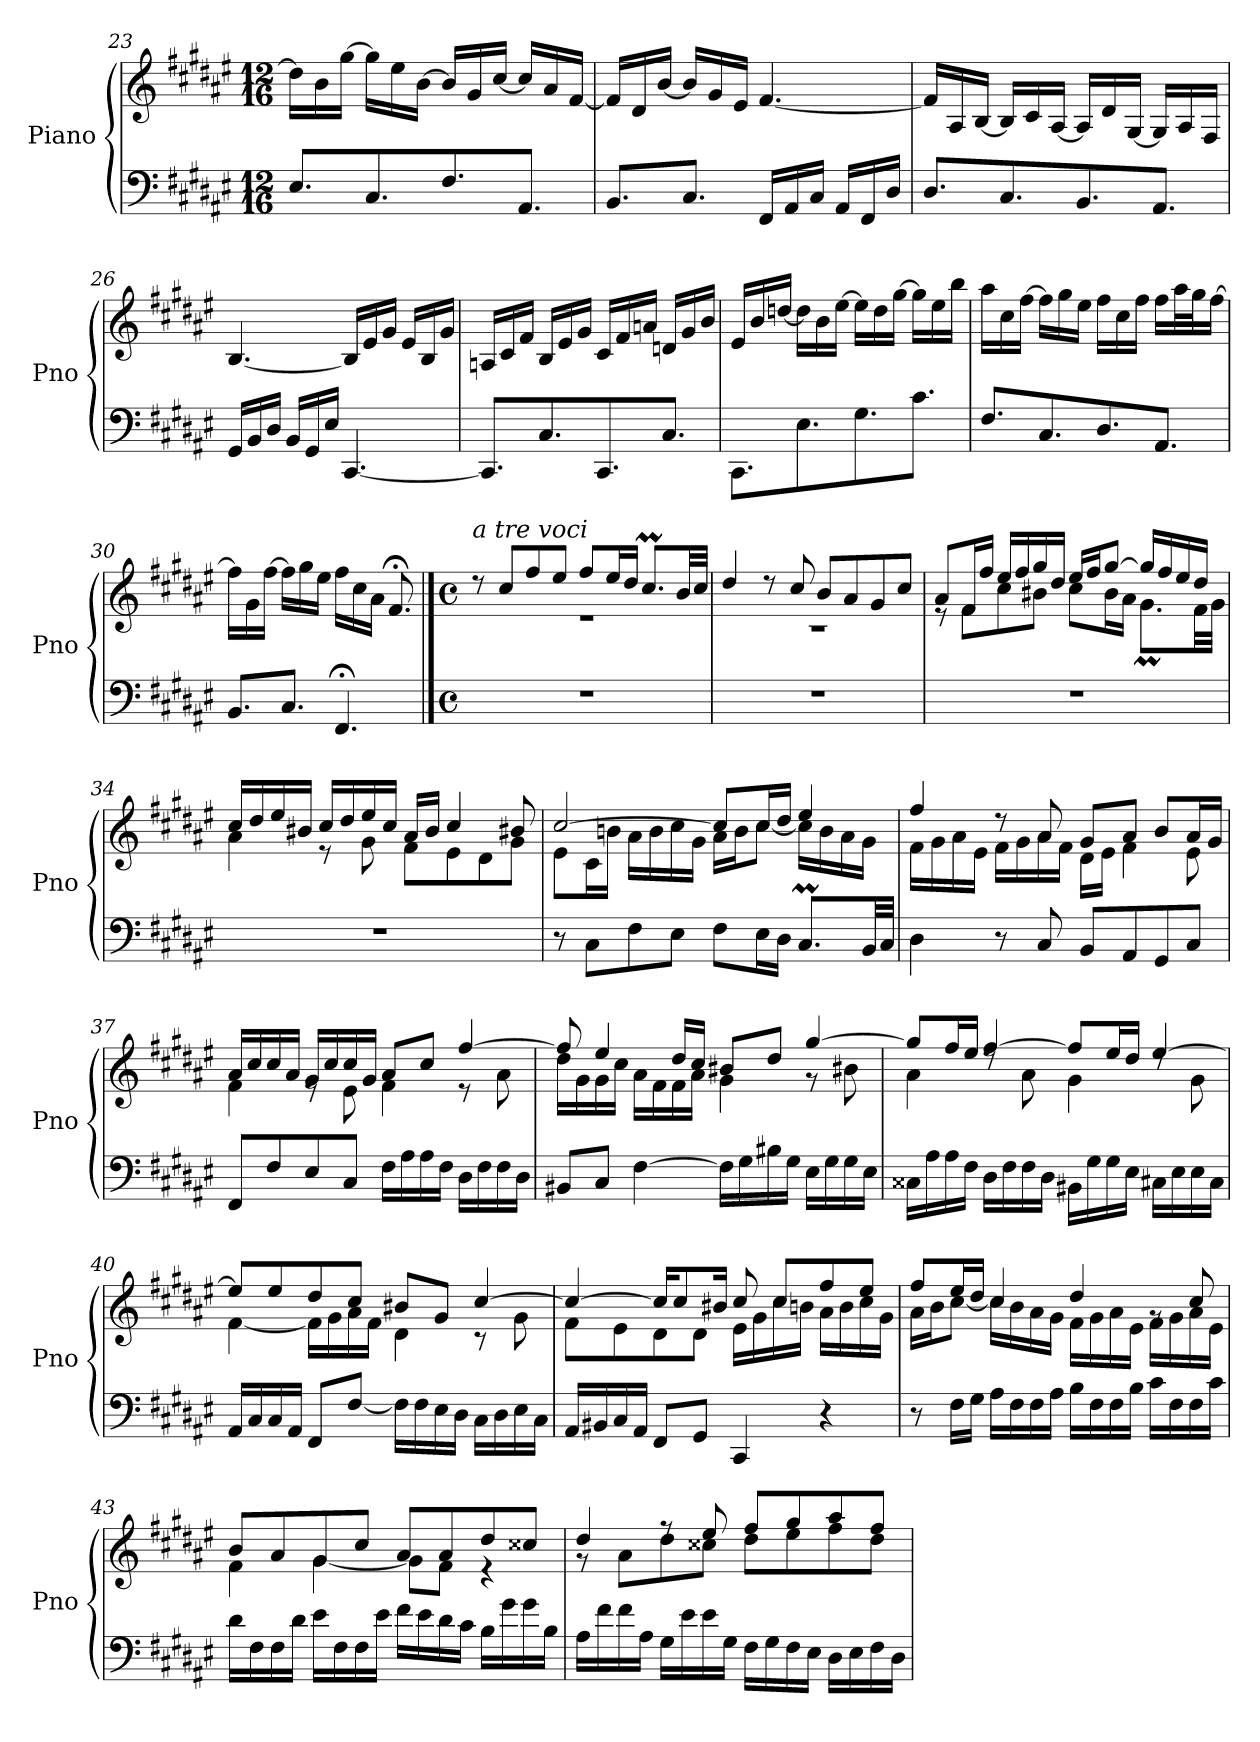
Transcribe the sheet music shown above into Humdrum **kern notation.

**kern	**kern
*part1	*part1
*staff2	*staff1
*I"Piano	*
*I'Pno	*
!!LO:LB:g=z
*clefF4	*clefG2
*k[f#c#g#d#a#e#]	*k[f#c#g#d#a#e#]
*M12/16	*M12/16
=23	=23
8.E#/L	16dd#\LL]
.	16b\
.	[16gg#\JJ
8.C#/	16gg#\LL]
.	16ee#\
.	[16b\JJ
8.F#/	16b/LL]
.	16g#/
.	[16cc#/JJ
8.AA#/J	16cc#/LL]
.	16a#/
.	[16f#/JJ
=24	=24
8.BB/L	16f#/LL]
.	16d#/
.	[16b/JJ
8.C#/J	16b/LL]
.	16g#/
.	16e#/JJ
16FF#/LL	[4.f#/
16AA#/	.
16C#/JJ	.
16AA#/LL	.
16FF#/	.
16D#/JJ	.
=25	=25
8.D#/L	16f#/LL]
.	16A#/
.	[16B/JJ
8.C#/	16B/LL]
.	16c#/
.	[16A#/JJ
8.BB/	16A#/LL]
.	16d#/
.	[16G#/JJ
8.AA#/J	16G#/LL]
.	16A#/
.	16F#/JJ
=26	=26
16GG#/LL	[4.B/
16BB/	.
16D#/JJ	.
16BB/LL	.
16GG#/	.
16E#/JJ	.
[4.CC#/	16B/LL]
.	16e#/
.	16g#/JJ
.	16e#/LL
.	16B/
.	16g#/JJ
!!LO:LB:g=z
=27	=27
8.CC#/L]	16An/LL
.	16c#/
.	16f#/JJ
8.C#/	16B/LL
.	16e#/
.	16g#/JJ
8.CC#/	16c#/LL
.	16f#/
.	16an/JJ
8.C#/J	16dn/LL
.	16g#/
.	16b/JJ
=28	=28
8.CC#\L	16e#/LL
.	16b/
.	[16ddn/JJ
8.E#\	16dd\LL]
.	16b\
.	[16ee#\JJ
8.G#\	16ee#\LL]
.	16dd\
.	[16gg#\JJ
8.c#\J	16gg#\LL]
.	16ee#\
.	16bb\JJ
=29	=29
8.F#/L	16aa#\LL
.	16cc#\
.	[16ff#\JJ
8.C#/	16ff#\LL]
.	16gg#\
.	16ee#\JJ
8.D#/	16ff#\LL
.	16cc#\
.	16ff#\JJ
8.AA#/J	16ff#\LL
.	32aa#\L
.	32gg#\J
.	[16ff#\JJ
=30	=30
8.BB/L	16ff#\LL]
.	16g#\
.	[16ff#\JJ
8.C#/J	16ff#\LL]
.	16gg#\
.	16ee#\JJ
4.FF#;/	16ff#\LL
.	16cc#\
.	16a#\JJ
.	8.f#;</
!!LO:PB:g=z
==31	==31
*M4/4	*M4/4
*met(c)	*met(c)
*	*^
!	!LO:TX:a:i:t=a tre voci	!
1r	8r	1r
.	8cc#/L	.
.	8ff#/	.
.	8ee#/J	.
.	8ff#/L	.
.	16ee#/L	.
.	16dd#/JJ	.
.	8.cc#M/L	.
.	32b/LL	.
.	32cc#/JJJ	.
=32	=32	=32
1r	4dd#/	1r
.	8r	.
.	8cc#/	.
.	8b/L	.
.	8a#/	.
.	8g#/	.
.	8cc#/J	.
=33	=33	=33
1r	8a#/L	8re
.	16f#/L	8f#\L
.	16ff#/JJ	.
.	16ee#/LL	8cc#\
.	16ff#/	.
.	16gg#/	8b#X\J
.	16dd#/JJ	.
.	16ee#/LL	8cc#\L
.	16ff#/J	.
.	[8gg#/J	16b#\L
.	.	16a#\JJ
.	16gg#/LL]	8.g#M\L
.	16ff#/	.
.	16ee#/	.
.	16dd#/JJ	32f#\LL
.	.	32g#\JJJ
!!LO:LB:g=z	!!
=34	=34	=34
1r	16cc#/LL	4a#\
.	16dd#/	.
.	16ee#/	.
.	16b#X/JJ	.
.	16cc#/LL	8r
.	16dd#/	.
.	16ee#/	8g#\
.	16cc#/JJ	.
.	16a#/LL	8f#\L
.	16b#/JJ	.
.	4cc#/	8e#\
.	.	8d#\
.	8b#X/	8g#\J
=35	=35	=35
8r	[2cc#/	8e#\L
8C#\L	.	16c#\L
.	.	16bn\JJ
8F#\	.	16a#\LL
.	.	16b\
8E#\J	.	16cc#\
.	.	16g#\JJ
8F#\L	8cc#/L]	16a#\LL
.	.	16b\J
16E#\L	16cc#/L	[8cc#\J
16D#\JJ	16dd#/JJ	.
8.C#M/L	4ee#/	16cc#\LL]
.	.	16b\
.	.	16a#\
32BB/LL	.	16g#\JJ
32C#/JJJ	.	.
=36	=36	=36
4D#\	4ff#/	16f#\LL
.	.	16g#\
.	.	16a#\
.	.	16e#\JJ
8r	8r	16f#\LL
.	.	16g#\
8C#/	8a#/	16a#\
.	.	16f#\JJ
8BB/L	8g#/L	16d#\LL
.	.	16e#\JJ
8AA#/	8a#/J	4f#\
8GG#/	8b/L	.
8C#/J	16a#/L	8e#\
.	16g#/JJ	.
!!LO:LB:g=z	!!
=37	=37	=37
8FF#/L	16a#/LL	4f#\
.	16cc#/	.
8F#/	16cc#/	.
.	16a#/JJ	.
8E#/	16g#/LL	8re
.	16cc#/	.
8C#/J	16cc#/	8e#\
.	16g#/JJ	.
16F#\LL	8a#/L	4f#\
16A#\	.	.
16A#\	8cc#/J	.
16F#\JJ	.	.
16D#\LL	[4ff#/	8r
16F#\	.	.
16F#\	.	8a#\
16D#\JJ	.	.
=38	=38	=38
8BB#X/L	8ff#/]	16dd#\LL
.	.	16g#\
8C#/J	4ee#/	16g#\
.	.	16cc#\JJ
[4F#\	.	16a#\LL
.	.	16f#\
.	16dd#/LL	16f#\
.	16cc#/JJ	16a#\JJ
16F#\LL]	8b#X/L	4g#\
16G#\	.	.
16B#X\	8dd#/J	.
16G#\JJ	.	.
16E#\LL	[4gg#/	8r
16G#\	.	.
16G#\	.	8b#X\
16E#\JJ	.	.
!!LO:LB:g=z	!!
=39	=39	=39
16C##X\LL	8gg#/L]	4a#\
16A#\	.	.
16A#\	16ff#/L	.
16F#\JJ	16ee#/JJ	.
16D#\LL	[4ff#/	8rdd
16F#\	.	.
16F#\	.	8a#\
16D#\JJ	.	.
16BB#X\LL	8ff#/L]	4g#\
16G#\	.	.
16G#\	16ee#/L	.
16E#\JJ	16dd#/JJ	.
16C#X\LL	[4ee#/	8rdd
16E#\	.	.
16E#\	.	8g#\
16C#\JJ	.	.
=40	=40	=40
16AA#/LL	8ee#/L]	[4f#\
16C#/	.	.
16C#/	8ee#/	.
16AA#/JJ	.	.
8FF#/L	8dd#/	16f#\LL]
.	.	16g#\
[8F#/J	8cc#/J	16a#\
.	.	16f#\JJ
16F#\LL]	8b#X/L	4d#\
16F#\	.	.
16E#\	8g#/J	.
16D#\JJ	.	.
16C#\LL	[4cc#/	8r
16D#\	.	.
16E#\	.	8g#\
16C#\JJ	.	.
!!LO:PB:g=z	!!
=41	=41	=41
16AA#/LL	4cc#/_	8f#\L
16BB#X/	.	.
16C#/	.	8e#\
16AA#/JJ	.	.
8FF#/L	16cc#/KL]	8d#\
.	8cc#/	.
8GG#/J	.	8d#\J
.	16b#X/Jk	.
4CC#/	8cc#/	16e#\LL
.	.	16g#\
.	8cc#/L	16cc#\
.	.	16bn\JJ
4r	8ff#/	16a#\LL
.	.	16b\
.	8ee#/J	16cc#\
.	.	16g#\JJ
=42	=42	=42
8r	8ff#/L	16a#\LL
.	.	16b\J
16F#\LL	16ee#/L	[8cc#\J
16G#\JJ	16dd#/JJ	.
16A#\LL	4cc#/	16cc#\LL]
16F#\	.	16b\
16F#\	.	16a#\
16A#\JJ	.	16g#\JJ
16B\LL	4dd#/	16f#\LL
16F#\	.	16g#\
16F#\	.	16a#\
16B\JJ	.	16e#\JJ
16c#\LL	8rg	16f#\LL
16F#\	.	16g#\
16F#\	8cc#/	16a#\
16c#\JJ	.	16e#\JJ
!!LO:LB:g=z	!!
=43	=43	=43
16d#\LL	8b/L	4f#\
16F#\	.	.
16F#\	8a#/	.
16d#\JJ	.	.
16e#\LL	8g#/	[4g#\
16F#\	.	.
16F#\	8cc#/J	.
16e#\JJ	.	.
16f#\LL	8a#/L	8g#\L]
16e#\	.	.
16d#\	8a#/	8f#\J
16c#\JJ	.	.
16B\LL	8dd#/	4r
16g#\	.	.
16g#\	8cc##X/J	.
16B\JJ	.	.
=44	=44	=44
16A#\LL	4dd#/	8r
16f#\	.	.
16f#\	.	8a#\L
16A#\JJ	.	.
16G#\LL	8rff	8dd#\
16e#\	.	.
16e#\	8ee#/	8cc##X\J
16G#\JJ	.	.
16F#\LL	8ff#/L	8dd#\L
16G#\	.	.
16F#\	8gg#/	8ee#\
16E#\JJ	.	.
16D#\LL	8aa#/	8ff#\
16E#\	.	.
16F#\	8ff#/J	8dd#\J
16D#\JJ	.	.
*	*v	*v
=	=
*-	*-
